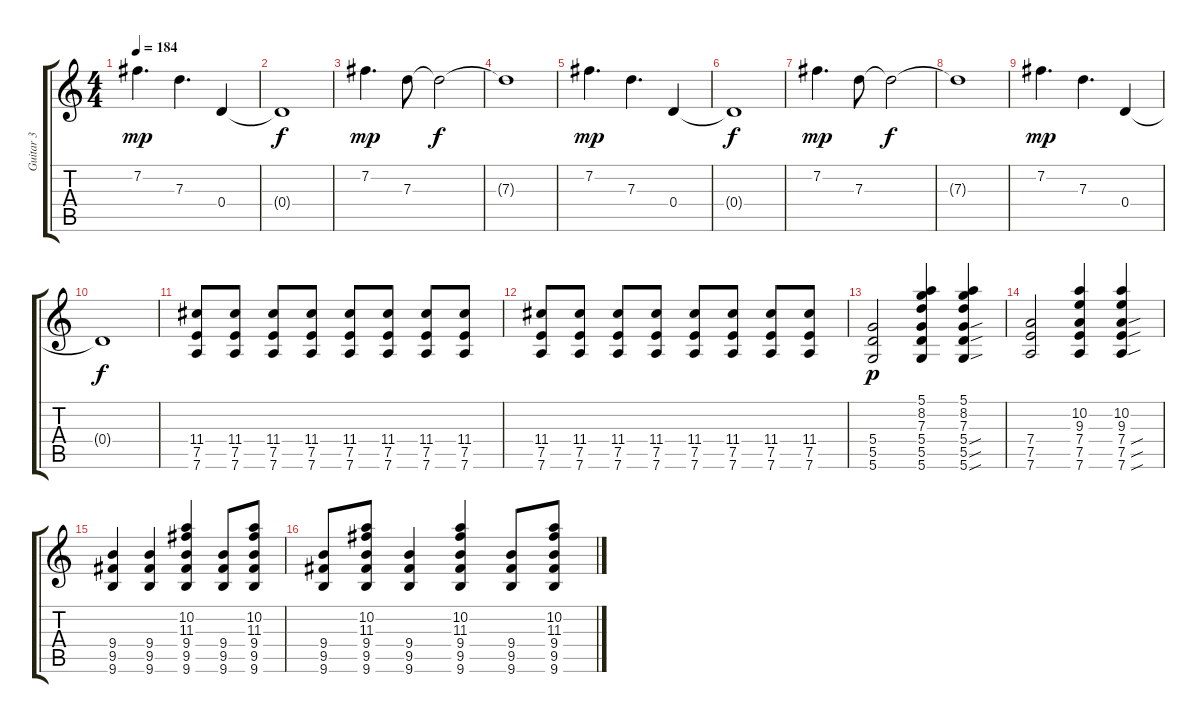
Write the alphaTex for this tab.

\track ("Guitar 3" "Guitar 3") {instrument distortionguitar}
\staff {score tabs}
\tuning (E4 B3 G3 D3 A2 D2) {hide}
\ts (4 4)
\tempo 184
\clef g2
\ks c
7.2.4{d dy mp} 7.3.4{d} 0.4.4 |
0.4{t}.1{dy f} |
7.2.4{d dy mp} 7.3.8 7.3{t}.2{dy f} |
7.3{t}.1 |
7.2.4{d dy mp} 7.3.4{d} 0.4.4 |
0.4{t}.1{dy f} |
7.2.4{d dy mp} 7.3.8 7.3{t}.2{dy f} |
7.3{t}.1 |
7.2.4{d dy mp} 7.3.4{d} 0.4.4 |
0.4{t}.1{dy f} |
(11.4 7.5 7.6).8 (11.4 7.5 7.6).8 (11.4 7.5 7.6).8 (11.4 7.5 7.6).8 (11.4 7.5 7.6).8 (11.4 7.5 7.6).8 (11.4 7.5 7.6).8 (11.4 7.5 7.6).8 |
(11.4 7.5 7.6).8 (11.4 7.5 7.6).8 (11.4 7.5 7.6).8 (11.4 7.5 7.6).8 (11.4 7.5 7.6).8 (11.4 7.5 7.6).8 (11.4 7.5 7.6).8 (11.4 7.5 7.6).8 |
(5.4 5.5 5.6).2{dy p} (5.1 8.2 7.3 5.4 5.5 5.6).4 (5.1 8.2 7.3 5.4{sou} 5.5{sou} 5.6{sou}).4 |
(7.4 7.5 7.6).2 (10.2 9.3 7.4 7.5 7.6).4 (10.2 9.3 7.4{sou} 7.5{sou} 7.6{sou}).4 |
(9.4 9.5 9.6).4 (9.4 9.5 9.6).4 (10.2 11.3 9.4 9.5 9.6).4 (9.4 9.5 9.6).8 (10.2 11.3 9.4 9.5 9.6).8 |
(9.4 9.5 9.6).8 (10.2 11.3 9.4 9.5 9.6).8 (9.4 9.5 9.6).4 (10.2 11.3 9.4 9.5 9.6).4 (9.4 9.5 9.6).8 (10.2 11.3 9.4 9.5 9.6).8
